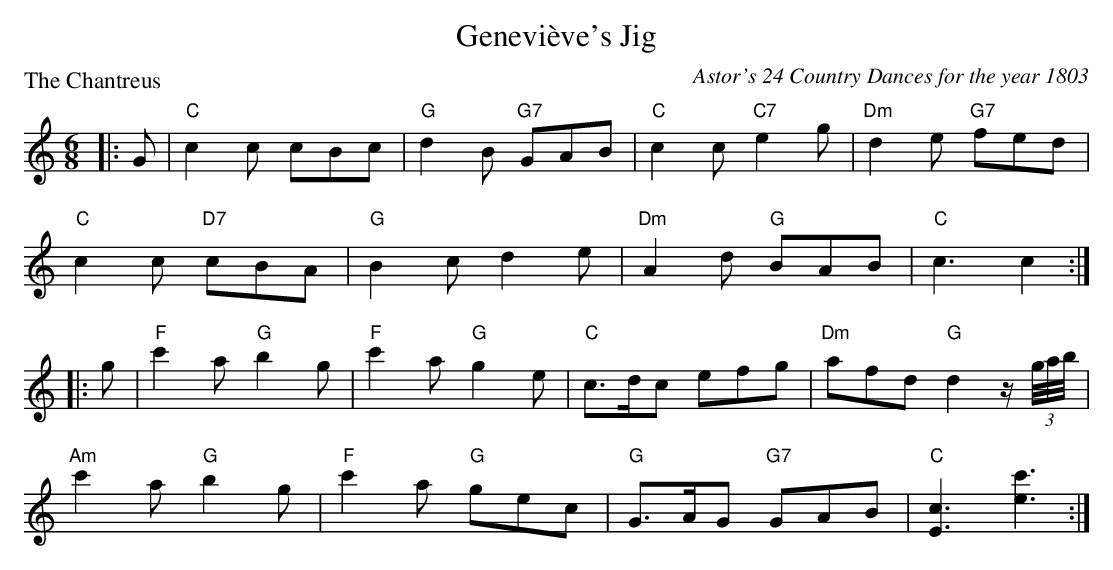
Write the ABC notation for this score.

X:1
T:Geneviève's Jig
P:The Chantreus
C:Astor's 24 Country Dances for the year 1803
M:6/8
L:1/8
K:C
|:G|"C"c2 c cBc|"G"d2B "G7"GAB|"C"c2c "C7"e2g|"Dm"d2e "G7"fed|
    "C"c2c "D7"cBA|"G"B2c d2e|"Dm"A2d "G"BAB|"C"c3 c2:|
|:g|"F"c'2a "G"b2g|"F"c'2a "G"g2e|"C"c>dc efg|"Dm"afd "G"d2 z/(3g/4a/4b/4|
    "Am"c'2a "G"b2g|"F"c'2a "G"gec|"G"G>AG "G7"GAB|"C"[c3E3] [c'3e3]:|
